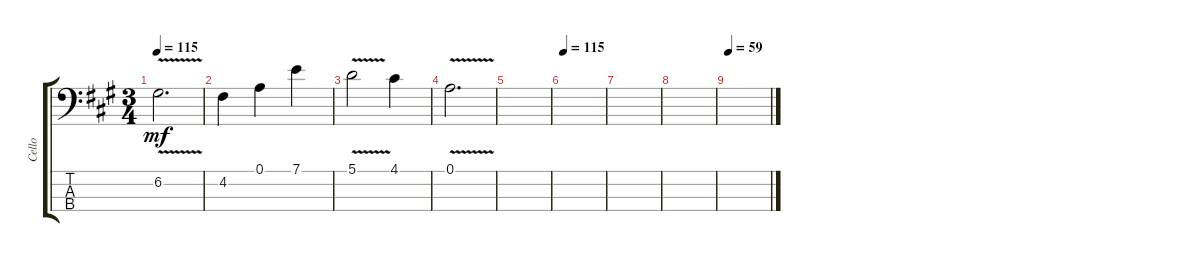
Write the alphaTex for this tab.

\track ("Cello" "Cello") {instrument cello}
\staff {score tabs}
\tuning (A3 D3 G2 C2) {hide}
\ts (3 4)
\tempo 115
\clef f4
\ks a
6.2{v}.2{d dy mf} |
4.2.4 0.1.4 7.1.4 |
5.1{v}.2 4.1.4 |
0.1{v}.2{d} |
|
\tempo 115
|
|
|
\tempo 59
